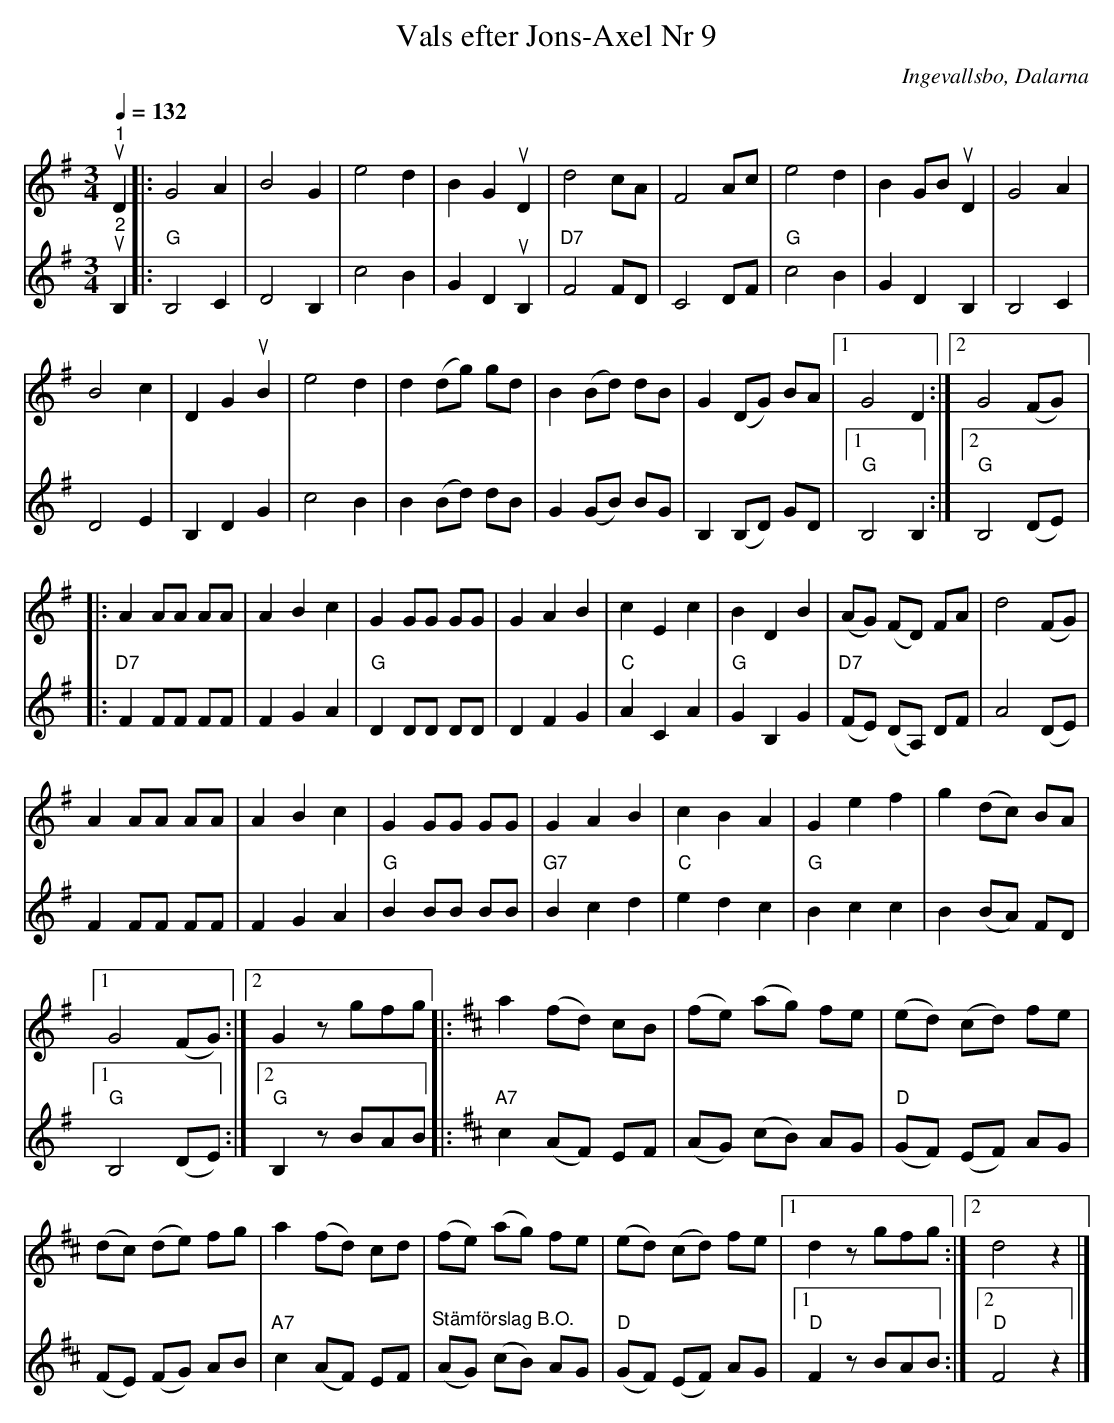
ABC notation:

X:1
T:Vals efter Jons-Axel Nr 9
O:Ingevallsbo, Dalarna
L:1/8
Q:1/4=132
M:3/4
K:G
V:1
"^1"u D2 |: G4 A2 | B4 G2 | e4 d2 | B2 G2u D2 | d4 cA | F4 Ac | e4 d2 | B2 GBu D2 | G4 A2 |
B4 c2 | D2 G2u B2 | e4 d2 | d2 (dg) gd | B2 (Bd) dB | G2 (DG) BA |1 G4 D2 :|2 G4 (FG) |:
A2 AA AA | A2 B2 c2 | G2 GG GG | G2 A2 B2 | c2 E2 c2 | B2 D2 B2 | (AG) (FD) FA | d4 (FG) |
A2 AA AA | A2 B2 c2 | G2 GG GG | G2 A2 B2 | c2 B2 A2 | G2 e2 f2 | g2 (dc) BA |1
G4 (FG) :|2 G2 z gfg |:[K:D] a2 (fd) cB | (fe) (ag) fe | (ed) (cd) fe |
(dc) (de) fg | a2 (fd) cd | (fe) (ag) fe | (ed) (cd) fe |1 d2 z gfg :|2 d4 z2 |]
V:2
"^2"u B,2 |:"G" B,4 C2 | D4 B,2 | c4 B2 | G2 D2u B,2 |"D7" F4 FD | C4 DF |"G" c4 B2 |
G2 D2 B,2 | B,4 C2 | D4 E2 | B,2 D2 G2 | c4 B2 | B2 (Bd) dB | G2 (GB) BG | B,2 (B,D) GD |1 "G" B,4 B,2 :|2"G" B,4 (DE) |:
"D7" F2 FF FF | F2 G2 A2 |"G" D2 DD DD | D2 F2 G2 | "C" A2 C2 A2 |"G" G2 B,2 G2 |"D7" (FE) (DA,) DF |
A4 (DE) | F2 FF FF | F2 G2 A2 |"G" B2 BB BB | "G7" B2 c2 d2 |"C" e2 d2 c2 |"G" B2 c2 c2 | B2 (BA) FD |1 "G" B,4 (DE) :|2 "G" B,2 z BAB |:
[K:D]"A7" c2 (AF) EF | (AG) (cB) AG |"D" (GF) (EF) AG | (FE) (FG) AB |"A7" c2 (AF) EF | "^Stämförslag B.O." (AG) (cB) AG |
"D" (GF) (EF) AG |1"D" F2 z BAB :|2"D" F4 z2 |]
